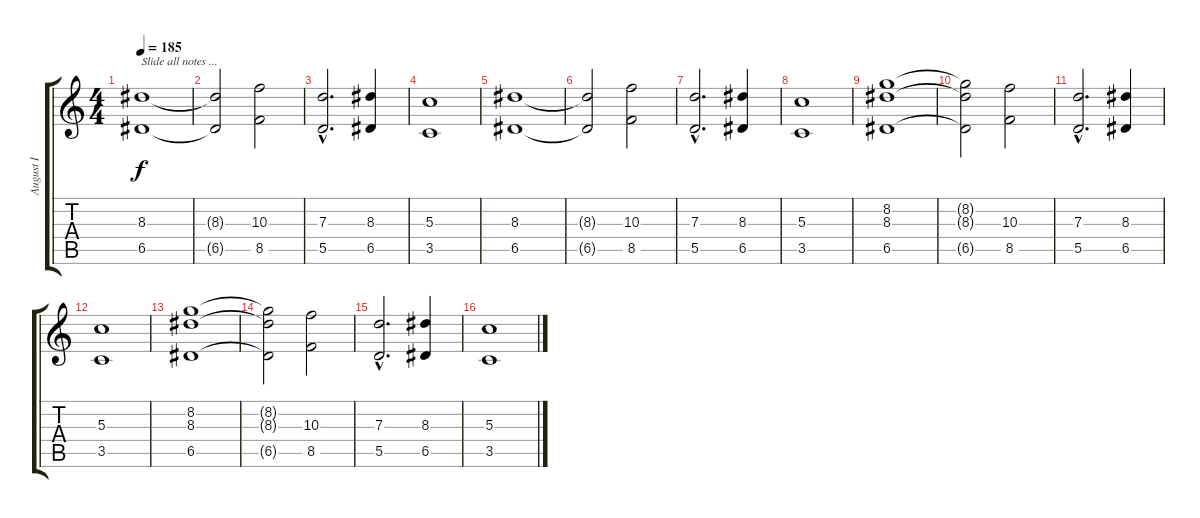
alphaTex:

\track ("August I" "August I") {instrument distortionguitar}
\staff {score tabs}
\tuning (E4 B3 G3 D3 A2 E2) {hide}
\ts (4 4)
\tempo 185
\clef g2
\ks c
(8.3 6.5).1{txt "Slide all notes ..." dy f volume 10} |
(8.3{t} 6.5{t}).2 (10.3 8.5).2 |
(7.3{hac} 5.5{hac}).2{d} (8.3 6.5).4 |
(5.3 3.5).1 |
(8.3 6.5).1{volume 10} |
(8.3{t} 6.5{t}).2 (10.3 8.5).2 |
(7.3{hac} 5.5{hac}).2{d} (8.3 6.5).4 |
(5.3 3.5).1 |
(8.2 8.3 6.5).1{volume 10} |
(8.2{t} 8.3{t} 6.5{t}).2 (10.3 8.5).2 |
(7.3{hac} 5.5{hac}).2{d} (8.3 6.5).4 |
(5.3 3.5).1 |
(8.2 8.3 6.5).1{volume 10} |
(8.2{t} 8.3{t} 6.5{t}).2 (10.3 8.5).2 |
(7.3{hac} 5.5{hac}).2{d} (8.3 6.5).4 |
(5.3 3.5).1
